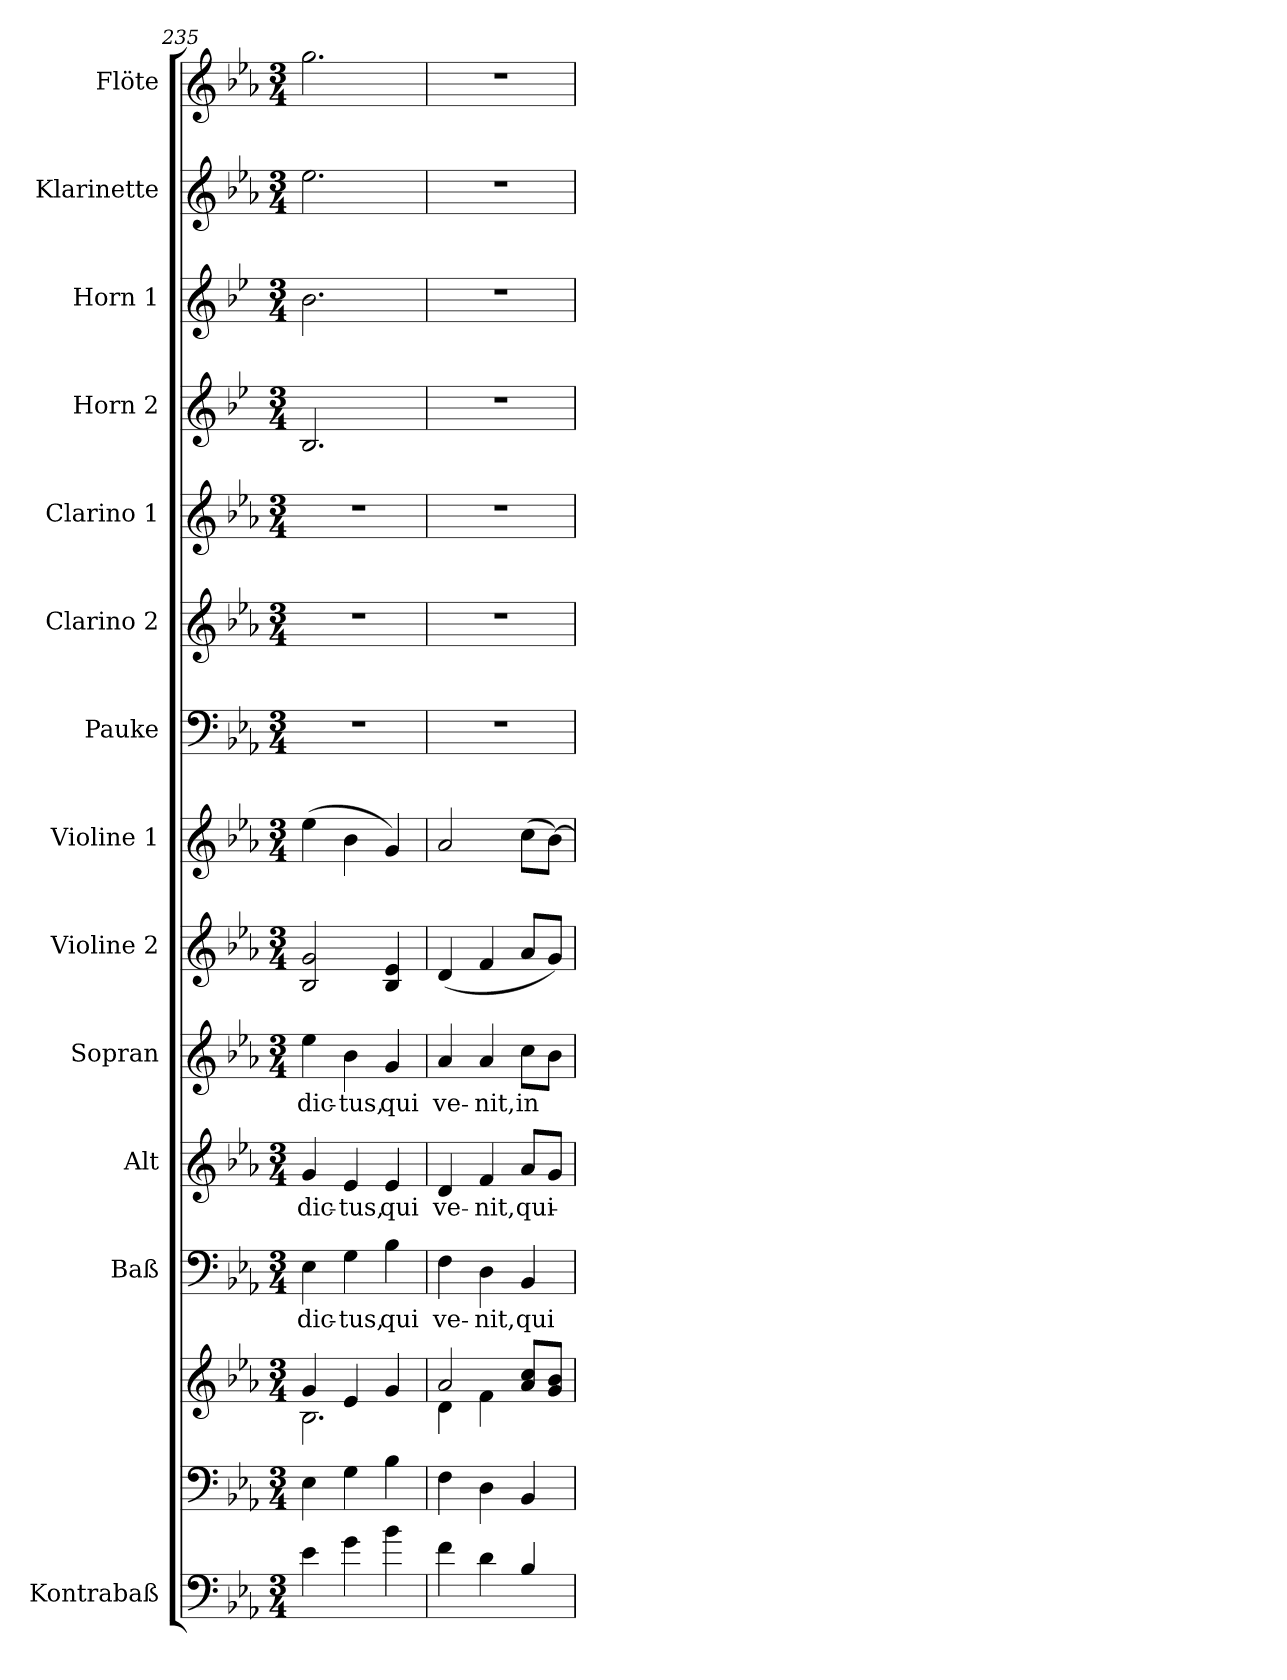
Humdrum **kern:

**kern	**kern	**kern	**kern	**text	**kern	**text	**kern	**text	**kern	**kern	**kern	**kern	**kern	**kern	**kern	**kern	**kern
*part14	*part13	*part13	*part12	*part12	*part11	*part11	*part10	*part10	*part9	*part8	*part7	*part6	*part5	*part4	*part3	*part2	*part1
*staff15	*staff14	*staff13	*staff12	*staff12	*staff11	*staff11	*staff10	*staff10	*staff9	*staff8	*staff7	*staff6	*staff5	*staff4	*staff3	*staff2	*staff1
*I"Kontrabaß	*	*	*I"Baß	*	*I"Alt	*	*I"Sopran	*	*I"Violine 2	*I"Violine 1	*I"Pauke	*I"Clarino 2	*I"Clarino 1	*I"Horn 2	*I"Horn 1	*I"Klarinette	*I"Flöte
*I'Kb	*	*	*I'Baß	*	*I'Alt	*	*I'Sop	*	*I'Vln. 2	*I'Vln. 1	*I'Pk.	*	*	*I'Hrn. 2	*I'Hrn. 1	*	*I'Fl.
*clefF4	*clefF4	*clefG2	*clefF4	*	*clefG2	*	*clefG2	*	*clefG2	*clefG2	*clefF4	*clefG2	*clefG2	*clefG2	*clefG2	*clefG2	*clefG2
*ITrd7c12	*	*	*	*	*	*	*	*	*	*	*	*ITrd7c12	*ITrd7c12	*ITrd4c7	*ITrd4c7	*	*
*k[b-e-a-]	*k[b-e-a-]	*k[b-e-a-]	*k[b-e-a-]	*	*k[b-e-a-]	*	*k[b-e-a-]	*	*k[b-e-a-]	*k[b-e-a-]	*k[b-e-a-]	*k[b-e-a-]	*k[b-e-a-]	*k[b-e-a-]	*k[b-e-a-]	*k[b-e-a-]	*k[b-e-a-]
*E-:	*E-:	*E-:	*E-:	*	*E-:	*	*E-:	*	*E-:	*E-:	*E-:	*E-:	*E-:	*E-:	*E-:	*E-:	*E-:
*M3/4	*M3/4	*M3/4	*M3/4	*	*M3/4	*	*M3/4	*	*M3/4	*M3/4	*M3/4	*M3/4	*M3/4	*M3/4	*M3/4	*M3/4	*M3/4
=235	=235	=235	=235	=235	=235	=235	=235	=235	=235	=235	=235	=235	=235	=235	=235	=235	=235
*	*	*^	*	*	*	*	*	*	*	*	*	*	*	*	*	*	*
!	!	!	!	!	!LO:LY:b	!	!LO:LY:b	!	!LO:LY:b	!	!	!	!	!	!	!	!	!
4E-\	4E-\	4g/	2.B-\	4E-\	-dic-	4g/	-dic-	4ee-\	-dic-	2B-/ 2g/	(>4ee-\	2.r	2.r	2.r	2.E-/	2.e-\	2.ee-\	2.gg\
!	!	!	!	!	!LO:LY:b	!	!LO:LY:b	!	!LO:LY:b	!	!	!	!	!	!	!	!	!
4G\	4G\	4e-/	.	4G\	-tus,	4e-/	-tus,	4b-\	-tus,	.	4b-\	.	.	.	.	.	.	.
!	!	!	!	!	!LO:LY:b	!	!LO:LY:b	!	!LO:LY:b	!	!	!	!	!	!	!	!	!
4B-\	4B-\	4g/	.	4B-\	qui	4e-/	qui	4g/	qui	4B-/ 4e-/	4g/)	.	.	.	.	.	.	.
=236	=236	=236	=236	=236	=236	=236	=236	=236	=236	=236	=236	=236	=236	=236	=236	=236	=236	=236
!	!	!	!	!	!LO:LY:b	!	!LO:LY:b	!	!LO:LY:b	!	!	!	!	!	!	!	!	!
4F\	4F\	2a-/	4d\	4F\	ve-	4d/	ve-	4a-/	ve-	(<4d/	2a-/	2.r	2.r	2.r	2.r	2.r	2.r	2.r
!	!	!	!	!	!LO:LY:b	!	!LO:LY:b	!	!LO:LY:b	!	!	!	!	!	!	!	!	!
4D\	4D\	.	4f\	4D\	-nit,	4f/	-nit,	4a-/	-nit,	4f/	.	.	.	.	.	.	.	.
!	!	!	!	!	!LO:LY:b	!	!LO:LY:b	!	!LO:LY:b	!	!	!	!	!	!	!	!	!
4BB-/	4BB-/	8a-/ 8cc/L	4ryy	4BB-/	qui	8a-/L	qui-	8cc\L	in	8a-/L	(>8cc\L	.	.	.	.	.	.	.
.	.	8g/ 8b-/J	.	.	.	8g/J	.	8b-\J	.	8g/J)	[8b-\J)	.	.	.	.	.	.	.
*	*	*v	*v	*	*	*	*	*	*	*	*	*	*	*	*	*	*	*
=	=	=	=	=	=	=	=	=	=	=	=	=	=	=	=	=	=
*-	*-	*-	*-	*-	*-	*-	*-	*-	*-	*-	*-	*-	*-	*-	*-	*-	*-
